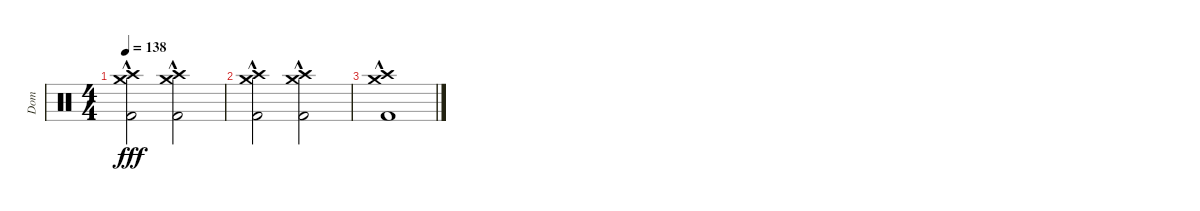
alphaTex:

\track ("Dom" "Dom") {instrument percussion}
\staff {score}
\articulation defaults
\ts (4 4)
\section ("" "")
\tempo 138
\clef neutral
\ks c
("Crash medium (hit)"{hac} "Crash high (hit)"{hac} "Kick (hit) 2"{hac}).2{dy fff} ("Crash medium (hit)"{hac} "Crash high (hit)"{hac} "Kick (hit) 2"{hac}).2 |
("Crash medium (hit)"{hac} "Crash high (hit)"{hac} "Kick (hit) 2"{hac}).2 ("Crash medium (hit)"{hac} "Crash high (hit)"{hac} "Kick (hit) 2"{hac}).2 |
("Crash medium (hit)"{hac} "Crash high (hit)"{hac} "Kick (hit) 2"{hac}).1
